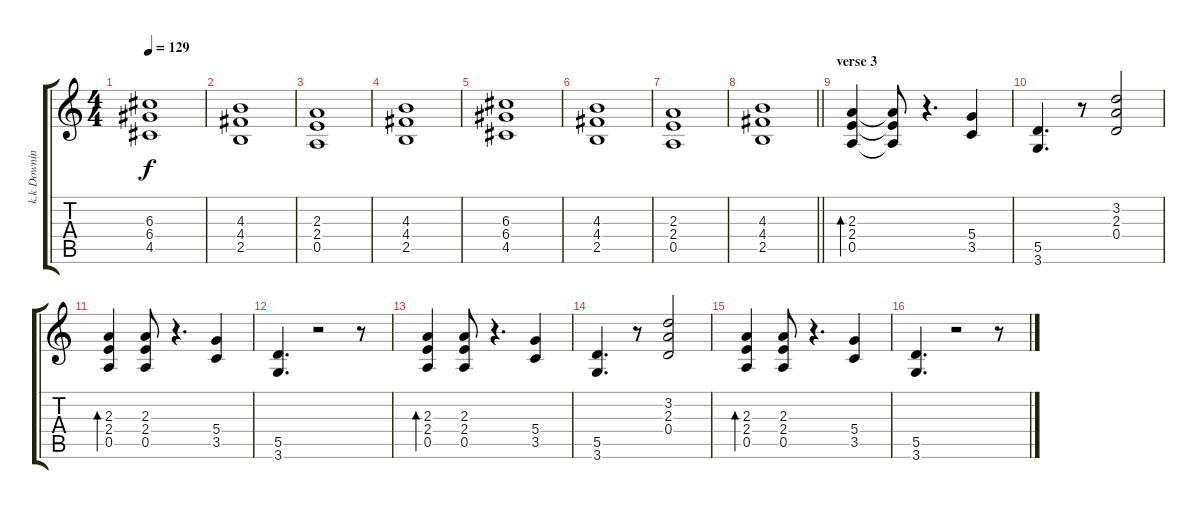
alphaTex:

\track ("k.k Downing" "k.k Downin") {instrument distortionguitar}
\staff {score tabs}
\tuning (E4 B3 G3 D3 A2 E2) {hide}
\ts (4 4)
\tempo 129
\clef g2
\ks c
(6.3 6.4 4.5).1{dy f} |
(4.3 4.4 2.5).1 |
(2.3 2.4 0.5).1 |
(4.3 4.4 2.5).1 |
(6.3 6.4 4.5).1 |
(4.3 4.4 2.5).1 |
(2.3 2.4 0.5).1 |
\barLineRight lightlight
(4.3 4.4 2.5).1 |
\section ("" "verse 3")
(2.3 2.4 0.5).4{bd 120} (2.3{t} 2.4{t} 0.5{t}).8 r.4{d} (5.4 3.5).4 |
(5.5 3.6).4{d} r.8 (3.2 2.3 0.4).2 |
(2.3 2.4 0.5).4{bd 120} (2.3 2.4 0.5).8 r.4{d} (5.4 3.5).4 |
(5.5 3.6).4{d} r.2 r.8 |
(2.3 2.4 0.5).4{bd 120} (2.3 2.4 0.5).8 r.4{d} (5.4 3.5).4 |
(5.5 3.6).4{d} r.8 (3.2 2.3 0.4).2 |
(2.3 2.4 0.5).4{bd 120} (2.3 2.4 0.5).8 r.4{d} (5.4 3.5).4 |
(5.5 3.6).4{d} r.2 r.8
